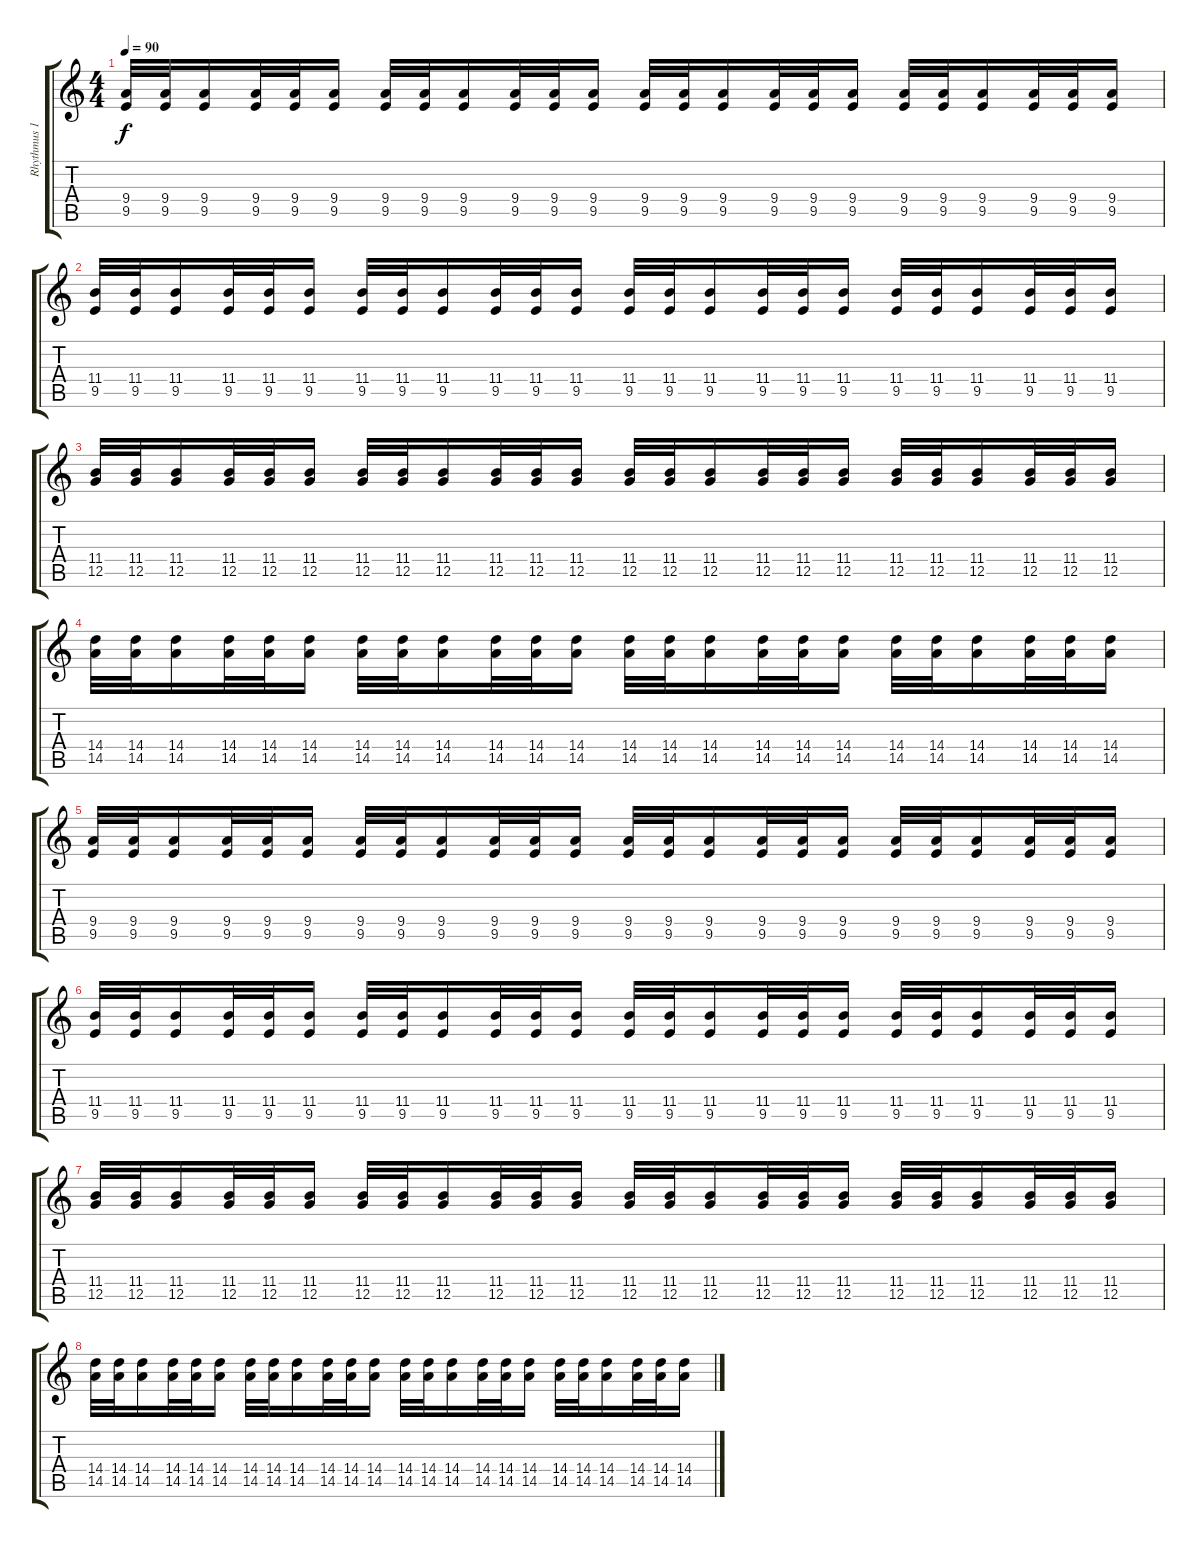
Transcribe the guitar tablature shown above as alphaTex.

\track ("Rhythmus 1" "Rhythmus 1") {instrument distortionguitar}
\staff {score tabs}
\tuning (D4 A3 F3 C3 G2 D2) {hide}
\ts (4 4)
\tempo 90
\clef g2
\ks c
(9.4 9.5).32{dy f} (9.4 9.5).32 (9.4 9.5).16 (9.4 9.5).32 (9.4 9.5).32 (9.4 9.5).16 (9.4 9.5).32 (9.4 9.5).32 (9.4 9.5).16 (9.4 9.5).32 (9.4 9.5).32 (9.4 9.5).16 (9.4 9.5).32 (9.4 9.5).32 (9.4 9.5).16 (9.4 9.5).32 (9.4 9.5).32 (9.4 9.5).16 (9.4 9.5).32 (9.4 9.5).32 (9.4 9.5).16 (9.4 9.5).32 (9.4 9.5).32 (9.4 9.5).16 |
(11.4 9.5).32 (11.4 9.5).32 (11.4 9.5).16 (11.4 9.5).32 (11.4 9.5).32 (11.4 9.5).16 (11.4 9.5).32 (11.4 9.5).32 (11.4 9.5).16 (11.4 9.5).32 (11.4 9.5).32 (11.4 9.5).16 (11.4 9.5).32 (11.4 9.5).32 (11.4 9.5).16 (11.4 9.5).32 (11.4 9.5).32 (11.4 9.5).16 (11.4 9.5).32 (11.4 9.5).32 (11.4 9.5).16 (11.4 9.5).32 (11.4 9.5).32 (11.4 9.5).16 |
(11.4 12.5).32 (11.4 12.5).32 (11.4 12.5).16 (11.4 12.5).32 (11.4 12.5).32 (11.4 12.5).16 (11.4 12.5).32 (11.4 12.5).32 (11.4 12.5).16 (11.4 12.5).32 (11.4 12.5).32 (11.4 12.5).16 (11.4 12.5).32 (11.4 12.5).32 (11.4 12.5).16 (11.4 12.5).32 (11.4 12.5).32 (11.4 12.5).16 (11.4 12.5).32 (11.4 12.5).32 (11.4 12.5).16 (11.4 12.5).32 (11.4 12.5).32 (11.4 12.5).16 |
(14.4 14.5).32 (14.4 14.5).32 (14.4 14.5).16 (14.4 14.5).32 (14.4 14.5).32 (14.4 14.5).16 (14.4 14.5).32 (14.4 14.5).32 (14.4 14.5).16 (14.4 14.5).32 (14.4 14.5).32 (14.4 14.5).16 (14.4 14.5).32 (14.4 14.5).32 (14.4 14.5).16 (14.4 14.5).32 (14.4 14.5).32 (14.4 14.5).16 (14.4 14.5).32 (14.4 14.5).32 (14.4 14.5).16 (14.4 14.5).32 (14.4 14.5).32 (14.4 14.5).16 |
(9.4 9.5).32 (9.4 9.5).32 (9.4 9.5).16 (9.4 9.5).32 (9.4 9.5).32 (9.4 9.5).16 (9.4 9.5).32 (9.4 9.5).32 (9.4 9.5).16 (9.4 9.5).32 (9.4 9.5).32 (9.4 9.5).16 (9.4 9.5).32 (9.4 9.5).32 (9.4 9.5).16 (9.4 9.5).32 (9.4 9.5).32 (9.4 9.5).16 (9.4 9.5).32 (9.4 9.5).32 (9.4 9.5).16 (9.4 9.5).32 (9.4 9.5).32 (9.4 9.5).16 |
(11.4 9.5).32 (11.4 9.5).32 (11.4 9.5).16 (11.4 9.5).32 (11.4 9.5).32 (11.4 9.5).16 (11.4 9.5).32 (11.4 9.5).32 (11.4 9.5).16 (11.4 9.5).32 (11.4 9.5).32 (11.4 9.5).16 (11.4 9.5).32 (11.4 9.5).32 (11.4 9.5).16 (11.4 9.5).32 (11.4 9.5).32 (11.4 9.5).16 (11.4 9.5).32 (11.4 9.5).32 (11.4 9.5).16 (11.4 9.5).32 (11.4 9.5).32 (11.4 9.5).16 |
(11.4 12.5).32 (11.4 12.5).32 (11.4 12.5).16 (11.4 12.5).32 (11.4 12.5).32 (11.4 12.5).16 (11.4 12.5).32 (11.4 12.5).32 (11.4 12.5).16 (11.4 12.5).32 (11.4 12.5).32 (11.4 12.5).16 (11.4 12.5).32 (11.4 12.5).32 (11.4 12.5).16 (11.4 12.5).32 (11.4 12.5).32 (11.4 12.5).16 (11.4 12.5).32 (11.4 12.5).32 (11.4 12.5).16 (11.4 12.5).32 (11.4 12.5).32 (11.4 12.5).16 |
(14.4 14.5).32 (14.4 14.5).32 (14.4 14.5).16 (14.4 14.5).32 (14.4 14.5).32 (14.4 14.5).16 (14.4 14.5).32 (14.4 14.5).32 (14.4 14.5).16 (14.4 14.5).32 (14.4 14.5).32 (14.4 14.5).16 (14.4 14.5).32 (14.4 14.5).32 (14.4 14.5).16 (14.4 14.5).32 (14.4 14.5).32 (14.4 14.5).16 (14.4 14.5).32 (14.4 14.5).32 (14.4 14.5).16 (14.4 14.5).32 (14.4 14.5).32 (14.4 14.5).16
